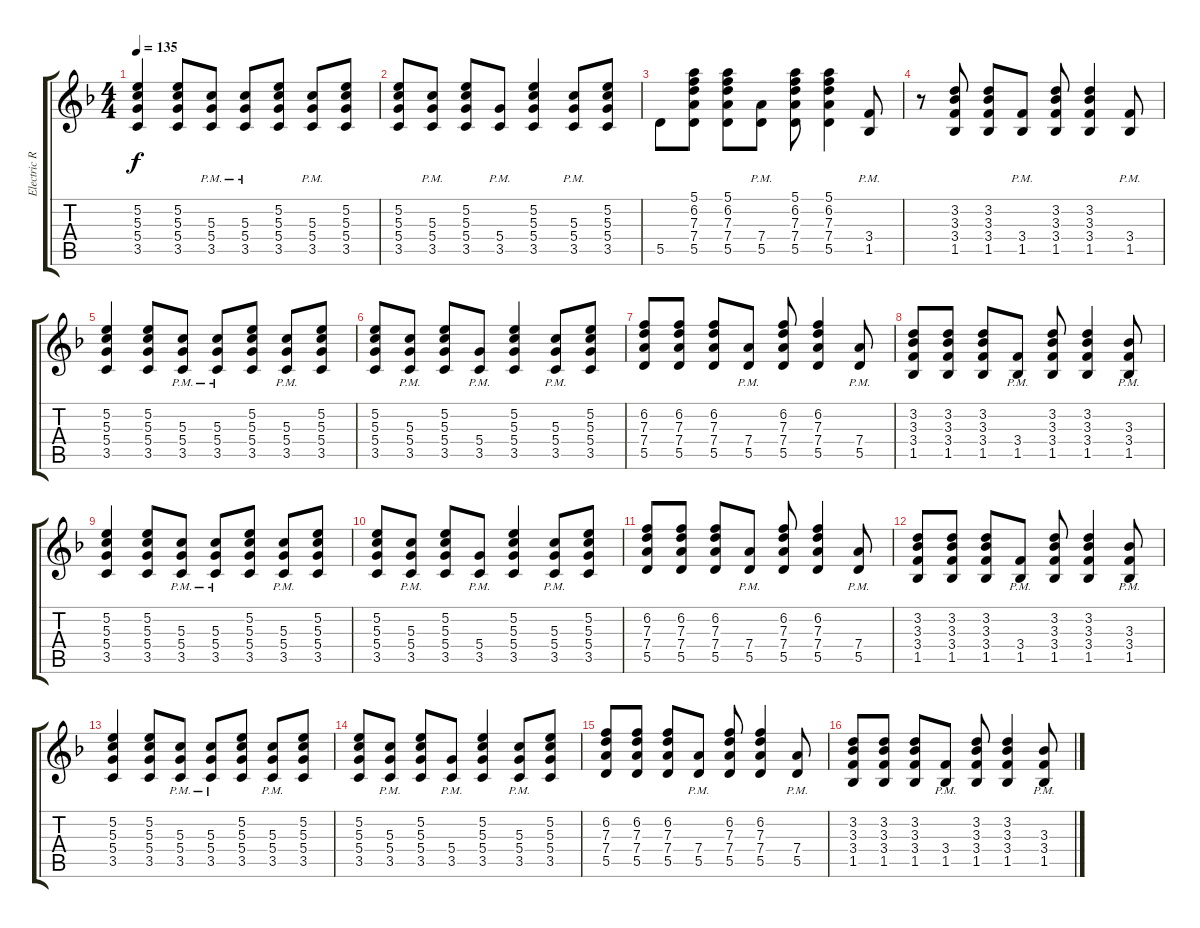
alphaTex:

\track ("Electric Rythm" "Electric R") {instrument distortionguitar}
\staff {score tabs}
\tuning (E4 B3 G3 D3 A2 E2) {hide}
\ts (4 4)
\tempo 135
\clef g2
\ks f
(5.2 5.3 5.4 3.5).4{dy f} (5.2 5.3 5.4 3.5).8 (5.3{pm} 5.4{pm} 3.5{pm}).8 (5.3{pm} 5.4{pm} 3.5{pm}).8 (5.2 5.3 5.4 3.5).8 (5.3{pm} 5.4{pm} 3.5{pm}).8 (5.2 5.3 5.4 3.5).8 |
(5.2 5.3 5.4 3.5).8 (5.3{pm} 5.4{pm} 3.5{pm}).8 (5.2 5.3 5.4 3.5).8 (5.4{pm} 3.5{pm}).8 (5.2 5.3 5.4 3.5).4 (5.3{pm} 5.4{pm} 3.5{pm}).8 (5.2 5.3 5.4 3.5).8 |
5.5.8 (5.1 6.2 7.3 7.4 5.5).8 (5.1 6.2 7.3 7.4 5.5).8 (7.4{pm} 5.5{pm}).8 (5.1 6.2 7.3 7.4 5.5).8 (5.1 6.2 7.3 7.4 5.5).4 (3.4{pm} 1.5{pm}).8 |
r.8 (3.2 3.3 3.4 1.5).8 (3.2 3.3 3.4 1.5).8 (3.4{pm} 1.5{pm}).8 (3.2 3.3 3.4 1.5).8 (3.2 3.3 3.4 1.5).4 (3.4{pm} 1.5{pm}).8 |
(5.2 5.3 5.4 3.5).4 (5.2 5.3 5.4 3.5).8 (5.3{pm} 5.4{pm} 3.5{pm}).8 (5.3{pm} 5.4{pm} 3.5{pm}).8 (5.2 5.3 5.4 3.5).8 (5.3{pm} 5.4{pm} 3.5{pm}).8 (5.2 5.3 5.4 3.5).8 |
(5.2 5.3 5.4 3.5).8 (5.3{pm} 5.4{pm} 3.5{pm}).8 (5.2 5.3 5.4 3.5).8 (5.4{pm} 3.5{pm}).8 (5.2 5.3 5.4 3.5).4 (5.3{pm} 5.4{pm} 3.5{pm}).8 (5.2 5.3 5.4 3.5).8 |
(6.2 7.3 7.4 5.5).8 (6.2 7.3 7.4 5.5).8 (6.2 7.3 7.4 5.5).8 (7.4{pm} 5.5{pm}).8 (6.2 7.3 7.4 5.5).8 (6.2 7.3 7.4 5.5).4 (7.4{pm} 5.5{pm}).8 |
(3.2 3.3 3.4 1.5).8 (3.2 3.3 3.4 1.5).8 (3.2 3.3 3.4 1.5).8 (3.4{pm} 1.5{pm}).8 (3.2 3.3 3.4 1.5).8 (3.2 3.3 3.4 1.5).4 (3.3{pm} 3.4{pm} 1.5{pm}).8 |
(5.2 5.3 5.4 3.5).4 (5.2 5.3 5.4 3.5).8 (5.3{pm} 5.4{pm} 3.5{pm}).8 (5.3{pm} 5.4{pm} 3.5{pm}).8 (5.2 5.3 5.4 3.5).8 (5.3{pm} 5.4{pm} 3.5{pm}).8 (5.2 5.3 5.4 3.5).8 |
(5.2 5.3 5.4 3.5).8 (5.3{pm} 5.4{pm} 3.5{pm}).8 (5.2 5.3 5.4 3.5).8 (5.4{pm} 3.5{pm}).8 (5.2 5.3 5.4 3.5).4 (5.3{pm} 5.4{pm} 3.5{pm}).8 (5.2 5.3 5.4 3.5).8 |
(6.2 7.3 7.4 5.5).8 (6.2 7.3 7.4 5.5).8 (6.2 7.3 7.4 5.5).8 (7.4{pm} 5.5{pm}).8 (6.2 7.3 7.4 5.5).8 (6.2 7.3 7.4 5.5).4 (7.4{pm} 5.5{pm}).8 |
(3.2 3.3 3.4 1.5).8 (3.2 3.3 3.4 1.5).8 (3.2 3.3 3.4 1.5).8 (3.4{pm} 1.5{pm}).8 (3.2 3.3 3.4 1.5).8 (3.2 3.3 3.4 1.5).4 (3.3{pm} 3.4{pm} 1.5{pm}).8 |
(5.2 5.3 5.4 3.5).4 (5.2 5.3 5.4 3.5).8 (5.3{pm} 5.4{pm} 3.5{pm}).8 (5.3{pm} 5.4{pm} 3.5{pm}).8 (5.2 5.3 5.4 3.5).8 (5.3{pm} 5.4{pm} 3.5{pm}).8 (5.2 5.3 5.4 3.5).8 |
(5.2 5.3 5.4 3.5).8 (5.3{pm} 5.4{pm} 3.5{pm}).8 (5.2 5.3 5.4 3.5).8 (5.4{pm} 3.5{pm}).8 (5.2 5.3 5.4 3.5).4 (5.3{pm} 5.4{pm} 3.5{pm}).8 (5.2 5.3 5.4 3.5).8 |
(6.2 7.3 7.4 5.5).8 (6.2 7.3 7.4 5.5).8 (6.2 7.3 7.4 5.5).8 (7.4{pm} 5.5{pm}).8 (6.2 7.3 7.4 5.5).8 (6.2 7.3 7.4 5.5).4 (7.4{pm} 5.5{pm}).8 |
(3.2 3.3 3.4 1.5).8 (3.2 3.3 3.4 1.5).8 (3.2 3.3 3.4 1.5).8 (3.4{pm} 1.5{pm}).8 (3.2 3.3 3.4 1.5).8 (3.2 3.3 3.4 1.5).4 (3.3{pm} 3.4{pm} 1.5{pm}).8
